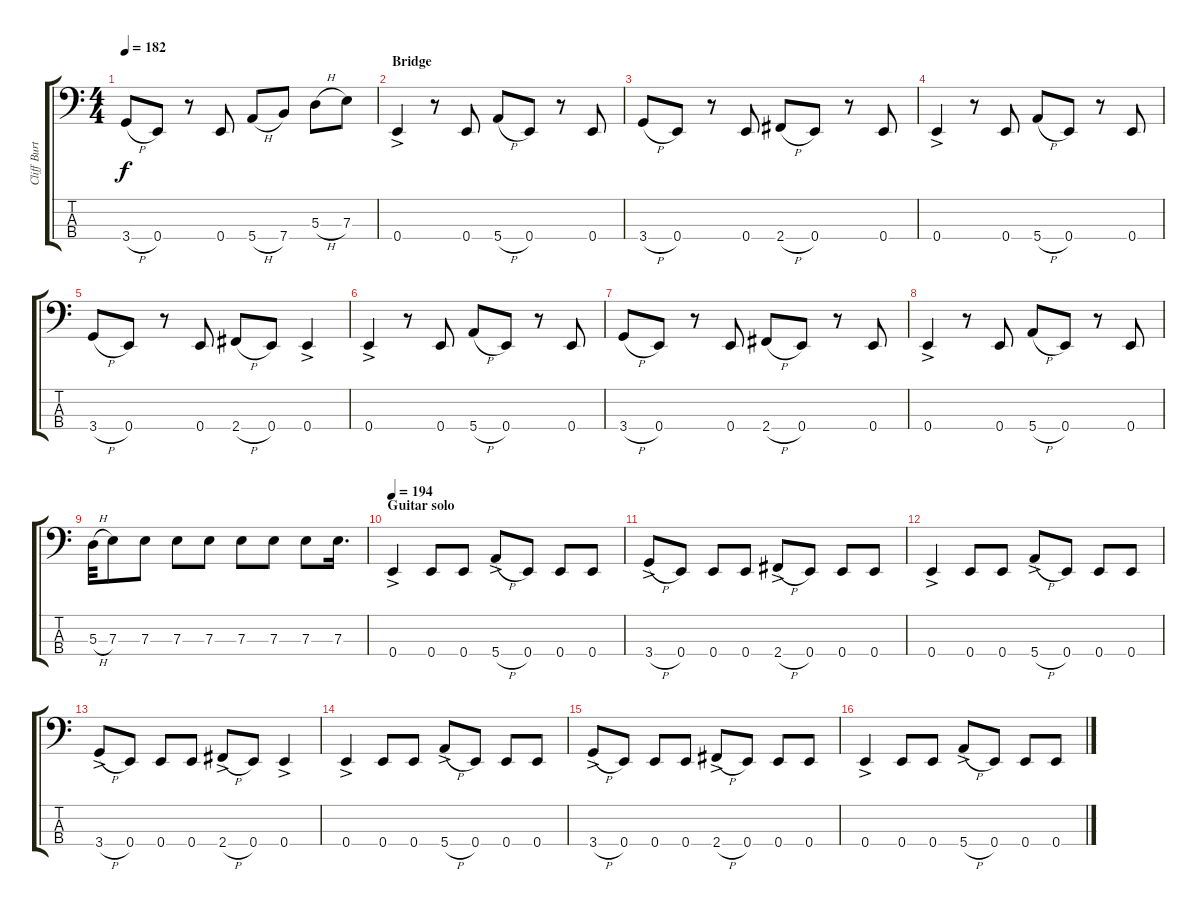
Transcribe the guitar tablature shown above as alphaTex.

\track ("Cliff Burton (Bass)" "Cliff Burt") {instrument electricbassfinger}
\staff {score tabs}
\tuning (G2 D2 A1 E1) {hide}
\ts (4 4)
\tempo 182
\clef f4
\ks c
3.4{h}.8{dy f} 0.4.8 r.8 0.4.8 5.4{h}.8 7.4.8 5.3{h}.8 7.3.8 |
\section ("" "Bridge")
0.4{ac}.4 r.8 0.4.8 5.4{h}.8 0.4.8 r.8 0.4.8 |
3.4{h}.8 0.4.8 r.8 0.4.8 2.4{h}.8 0.4.8 r.8 0.4.8 |
0.4{ac}.4 r.8 0.4.8 5.4{h}.8 0.4.8 r.8 0.4.8 |
3.4{h}.8 0.4.8 r.8 0.4.8 2.4{h}.8 0.4.8 0.4{ac}.4 |
0.4{ac}.4 r.8 0.4.8 5.4{h}.8 0.4.8 r.8 0.4.8 |
3.4{h}.8 0.4.8 r.8 0.4.8 2.4{h}.8 0.4.8 r.8 0.4.8 |
0.4{ac}.4 r.8 0.4.8 5.4{h}.8 0.4.8 r.8 0.4.8 |
5.3{h}.32 7.3.8 7.3.8 7.3.8 7.3.8 7.3.8 7.3.8 7.3.8 7.3.16{d} |
\section ("" "Guitar solo")
\tempo 194
0.4{ac}.4 0.4.8 0.4.8 5.4{h ac}.8 0.4.8 0.4.8 0.4.8 |
3.4{h ac}.8 0.4.8 0.4.8 0.4.8 2.4{h ac}.8 0.4.8 0.4.8 0.4.8 |
0.4{ac}.4 0.4.8 0.4.8 5.4{h ac}.8 0.4.8 0.4.8 0.4.8 |
3.4{h ac}.8 0.4.8 0.4.8 0.4.8 2.4{h ac}.8 0.4.8 0.4{ac}.4 |
0.4{ac}.4 0.4.8 0.4.8 5.4{h ac}.8 0.4.8 0.4.8 0.4.8 |
3.4{h ac}.8 0.4.8 0.4.8 0.4.8 2.4{h ac}.8 0.4.8 0.4.8 0.4.8 |
0.4{ac}.4 0.4.8 0.4.8 5.4{h ac}.8 0.4.8 0.4.8 0.4.8
